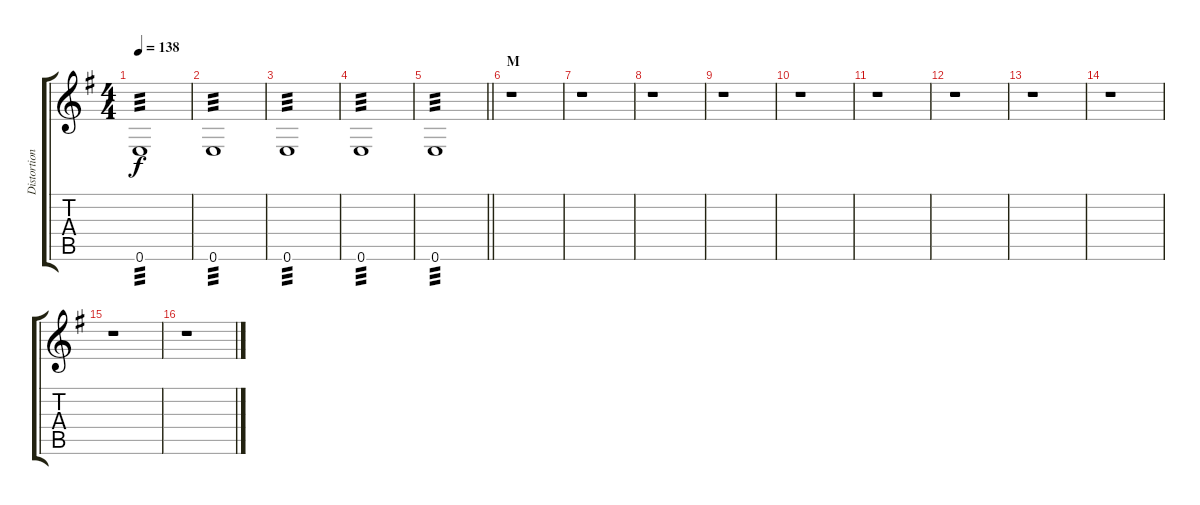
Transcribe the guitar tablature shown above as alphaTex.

\track ("Distortion 2" "Distortion") {instrument distortionguitar}
\staff {score tabs}
\tuning (E4 B3 G3 D3 A2 E2) {hide}
\ts (4 4)
\tempo 138
\clef g2
\ks g
0.6.1{tp 3 dy f} |
0.6.1{tp 3} |
0.6.1{tp 3} |
0.6.1{tp 3} |
\barLineRight lightlight
0.6.1{tp 3} |
\section ("" "M")
r.1 |
r.1 |
r.1 |
r.1 |
r.1 |
r.1 |
r.1 |
r.1 |
r.1 |
r.1 |
r.1
